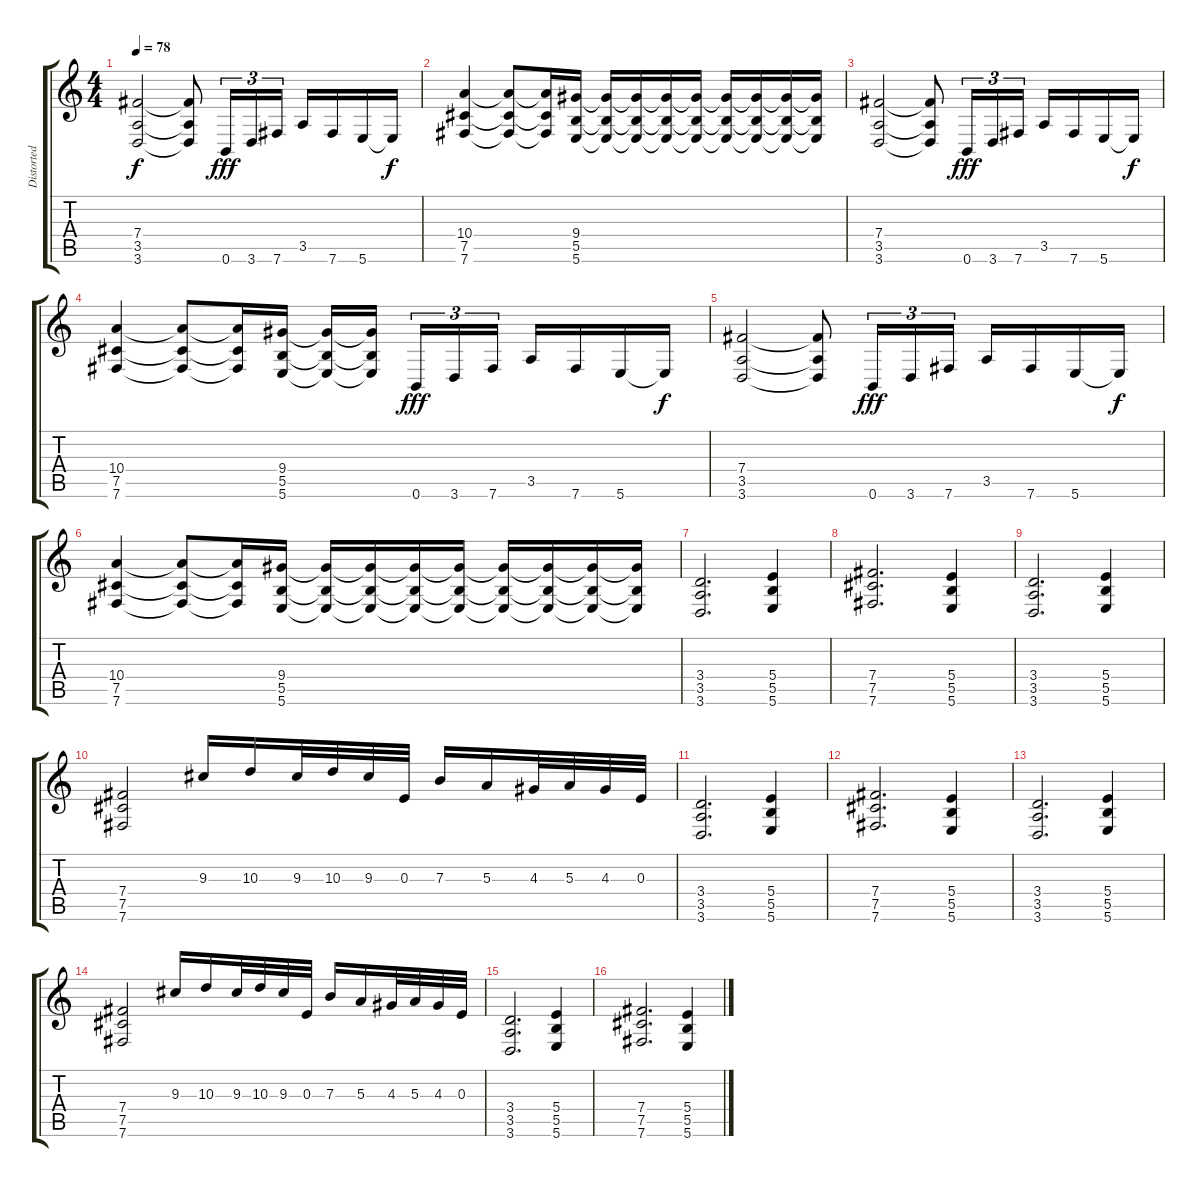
\track ("Distorted Right" "Distorted ") {instrument distortionguitar}
\staff {score tabs}
\tuning (Db4 Ab3 E3 B2 Gb2 B1) {hide}
\ts (4 4)
\tempo 78
\clef g2
\ks c
(7.4 3.5 3.6).2{dy f} (7.4{t} 3.5{t} 3.6{t}).8 0.6.16{tu (3 2) dy fff} 3.6.16{tu (3 2)} 7.6.16{tu (3 2)} 3.5.16 7.6.16 5.6.16 5.6{t}.16{dy f} |
(10.4 7.5 7.6).4 (10.4{t} 7.5{t} 7.6{t}).8 (10.4{t} 7.5{t} 7.6{t}).16 (9.4 5.5 5.6).16 (9.4{t} 5.5{t} 5.6{t}).16 (9.4{t} 5.5{t} 5.6{t}).16 (9.4{t} 5.5{t} 5.6{t}).16 (9.4{t} 5.5{t} 5.6{t}).16 (9.4{t} 5.5{t} 5.6{t}).16 (9.4{t} 5.5{t} 5.6{t}).16 (9.4{t} 5.5{t} 5.6{t}).16 (9.4{t} 5.5{t} 5.6{t}).16 |
(7.4 3.5 3.6).2 (7.4{t} 3.5{t} 3.6{t}).8 0.6.16{tu (3 2) dy fff} 3.6.16{tu (3 2)} 7.6.16{tu (3 2)} 3.5.16 7.6.16 5.6.16 5.6{t}.16{dy f} |
(10.4 7.5 7.6).4 (10.4{t} 7.5{t} 7.6{t}).8 (10.4{t} 7.5{t} 7.6{t}).16 (9.4 5.5 5.6).16 (9.4{t} 5.5{t} 5.6{t}).16 (9.4{t} 5.5{t} 5.6{t}).16 0.6.16{tu (3 2) dy fff} 3.6.16{tu (3 2)} 7.6.16{tu (3 2)} 3.5.16 7.6.16 5.6.16 5.6{t}.16{dy f} |
(7.4 3.5 3.6).2 (7.4{t} 3.5{t} 3.6{t}).8 0.6.16{tu (3 2) dy fff} 3.6.16{tu (3 2)} 7.6.16{tu (3 2)} 3.5.16 7.6.16 5.6.16 5.6{t}.16{dy f} |
(10.4 7.5 7.6).4 (10.4{t} 7.5{t} 7.6{t}).8 (10.4{t} 7.5{t} 7.6{t}).16 (9.4 5.5 5.6).16 (9.4{t} 5.5{t} 5.6{t}).16 (9.4{t} 5.5{t} 5.6{t}).16 (9.4{t} 5.5{t} 5.6{t}).16 (9.4{t} 5.5{t} 5.6{t}).16 (9.4{t} 5.5{t} 5.6{t}).16 (9.4{t} 5.5{t} 5.6{t}).16 (9.4{t} 5.5{t} 5.6{t}).16 (9.4{t} 5.5{t} 5.6{t}).16 |
(3.4 3.5 3.6).2{d} (5.4 5.5 5.6).4 |
(7.4 7.5 7.6).2{d} (5.4 5.5 5.6).4 |
(3.4 3.5 3.6).2{d} (5.4 5.5 5.6).4 |
(7.4 7.5 7.6).2 9.3.16 10.3.16 9.3.32 10.3.32 9.3.32 0.3.32 7.3.16 5.3.16 4.3.32 5.3.32 4.3.32 0.3.32 |
(3.4 3.5 3.6).2{d} (5.4 5.5 5.6).4 |
(7.4 7.5 7.6).2{d} (5.4 5.5 5.6).4 |
(3.4 3.5 3.6).2{d} (5.4 5.5 5.6).4 |
(7.4 7.5 7.6).2 9.3.16 10.3.16 9.3.32 10.3.32 9.3.32 0.3.32 7.3.16 5.3.16 4.3.32 5.3.32 4.3.32 0.3.32 |
(3.4 3.5 3.6).2{d} (5.4 5.5 5.6).4 |
(7.4 7.5 7.6).2{d} (5.4 5.5 5.6).4
